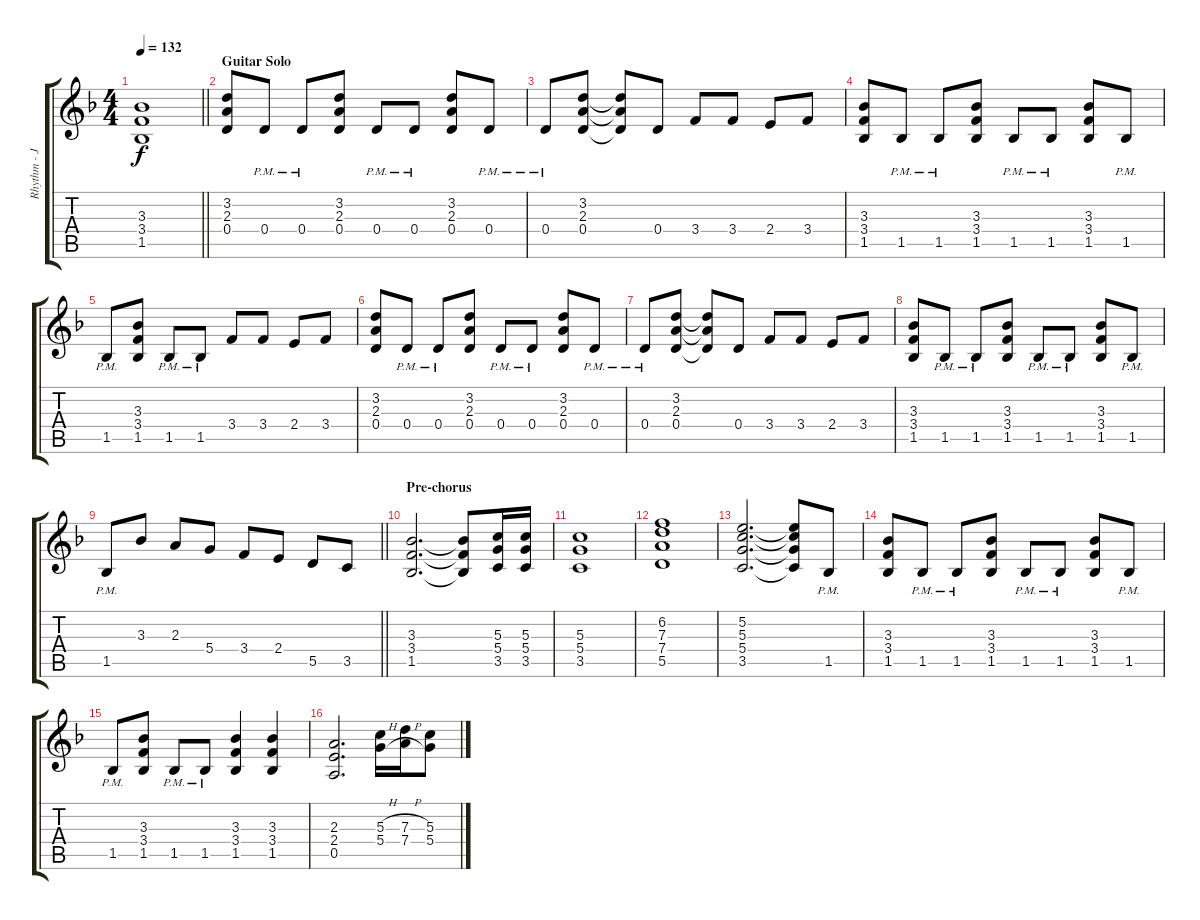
\track ("Rhythm - Joey Gioeli" "Rhythm - J") {instrument distortionguitar}
\staff {score tabs}
\tuning (E4 B3 G3 D3 A2 E2) {hide}
\ts (4 4)
\tempo 132
\clef g2
\barLineRight lightlight
\ks f
(3.3{t} 3.4{t} 1.5{t}).1{dy f} |
\section ("" "Guitar Solo")
(3.2 2.3 0.4).8 0.4{pm}.8 0.4{pm}.8 (3.2 2.3 0.4).8 0.4{pm}.8 0.4{pm}.8 (3.2 2.3 0.4).8 0.4{pm}.8 |
0.4{pm}.8 (3.2 2.3 0.4).8 (3.2{t} 2.3{t} 0.4{t}).8 0.4.8 3.4.8 3.4.8 2.4.8 3.4.8 |
(3.3 3.4 1.5).8 1.5{pm}.8 1.5{pm}.8 (3.3 3.4 1.5).8 1.5{pm}.8 1.5{pm}.8 (3.3 3.4 1.5).8 1.5{pm}.8 |
1.5{pm}.8 (3.3 3.4 1.5).8 1.5{pm}.8 1.5{pm}.8 3.4.8 3.4.8 2.4.8 3.4.8 |
(3.2 2.3 0.4).8 0.4{pm}.8 0.4{pm}.8 (3.2 2.3 0.4).8 0.4{pm}.8 0.4{pm}.8 (3.2 2.3 0.4).8 0.4{pm}.8 |
0.4{pm}.8 (3.2 2.3 0.4).8 (3.2{t} 2.3{t} 0.4{t}).8 0.4.8 3.4.8 3.4.8 2.4.8 3.4.8 |
(3.3 3.4 1.5).8 1.5{pm}.8 1.5{pm}.8 (3.3 3.4 1.5).8 1.5{pm}.8 1.5{pm}.8 (3.3 3.4 1.5).8 1.5{pm}.8 |
\barLineRight lightlight
1.5{pm}.8 3.3.8 2.3.8 5.4.8 3.4.8 2.4.8 5.5.8 3.5.8 |
\section ("" "Pre-chorus")
(3.3 3.4 1.5).2{d} (3.3{t} 3.4{t} 1.5{t}).8 (5.3 5.4 3.5).16 (5.3 5.4 3.5).16 |
(5.3 5.4 3.5).1 |
(6.2 7.3 7.4 5.5).1 |
(5.2 5.3 5.4 3.5).2{d} (5.2{t} 5.3{t} 5.4{t} 3.5{t}).8 1.5{pm}.8 |
(3.3 3.4 1.5).8 1.5{pm}.8 1.5{pm}.8 (3.3 3.4 1.5).8 1.5{pm}.8 1.5{pm}.8 (3.3 3.4 1.5).8 1.5{pm}.8 |
1.5{pm}.8 (3.3 3.4 1.5).8 1.5{pm}.8 1.5{pm}.8 (3.3 3.4 1.5).4 (3.3 3.4 1.5).4 |
(2.3 2.4 0.5).2{d} (5.3{h} 5.4{h}).16 (7.3{h} 7.4{h}).16 (5.3 5.4).8
